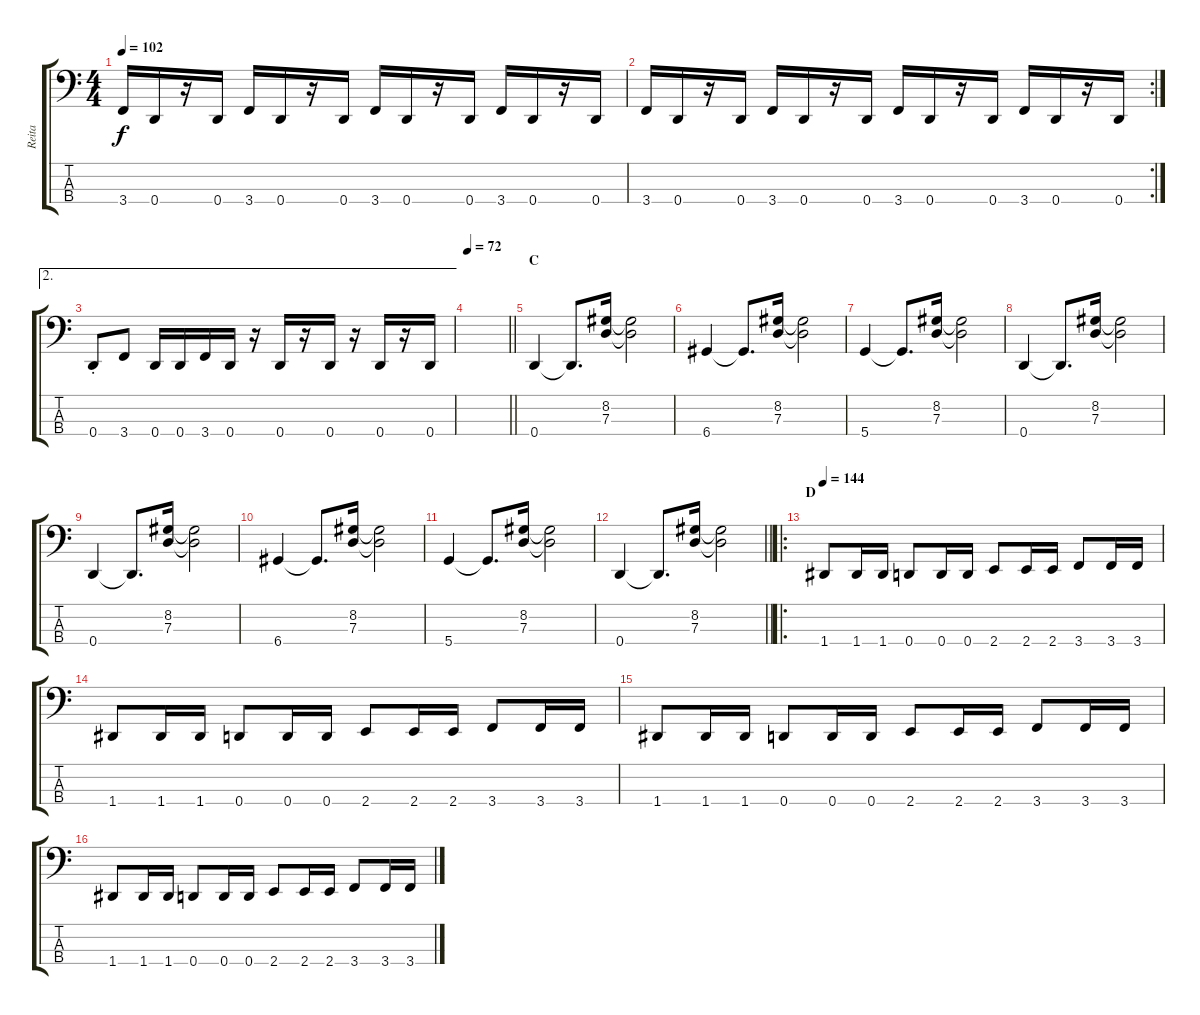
\track ("Reita" "Reita") {instrument electricbasspick}
\staff {score tabs}
\tuning (F2 C2 G1 D1) {hide}
\ts (4 4)
\tempo 102
\clef f4
\ks c
3.4.16{dy f} 0.4.16 r.16 0.4.16 3.4.16 0.4.16 r.16 0.4.16 3.4.16 0.4.16 r.16 0.4.16 3.4.16 0.4.16 r.16 0.4.16 |
\rc 2
3.4.16 0.4.16 r.16 0.4.16 3.4.16 0.4.16 r.16 0.4.16 3.4.16 0.4.16 r.16 0.4.16 3.4.16 0.4.16 r.16 0.4.16 |
\ae 2
0.4{st}.8 3.4.8 0.4.16 0.4.16 3.4.16 0.4.16 r.16 0.4.16 r.16 0.4.16 r.16 0.4.16 r.16 0.4.16 |
\tempo 72
\barLineRight lightlight
|
\section ("" "C")
0.4.4 0.4{t}.8{d} (8.2 7.3).16 (8.2{t} 7.3{t}).2 |
6.4.4 6.4{t}.8{d} (8.2 7.3).16 (8.2{t} 7.3{t}).2 |
5.4.4 5.4{t}.8{d} (8.2 7.3).16 (8.2{t} 7.3{t}).2 |
0.4.4 0.4{t}.8{d} (8.2 7.3).16 (8.2{t} 7.3{t}).2 |
0.4.4 0.4{t}.8{d} (8.2 7.3).16 (8.2{t} 7.3{t}).2 |
6.4.4 6.4{t}.8{d} (8.2 7.3).16 (8.2{t} 7.3{t}).2 |
5.4.4 5.4{t}.8{d} (8.2 7.3).16 (8.2{t} 7.3{t}).2 |
\barLineRight lightlight
0.4.4 0.4{t}.8{d} (8.2 7.3).16 (8.2{t} 7.3{t}).2 |
\ro
\section ("" "D")
\tempo 144
1.4.8 1.4.16 1.4.16 0.4.8 0.4.16 0.4.16 2.4.8 2.4.16 2.4.16 3.4.8 3.4.16 3.4.16 |
1.4.8 1.4.16 1.4.16 0.4.8 0.4.16 0.4.16 2.4.8 2.4.16 2.4.16 3.4.8 3.4.16 3.4.16 |
1.4.8 1.4.16 1.4.16 0.4.8 0.4.16 0.4.16 2.4.8 2.4.16 2.4.16 3.4.8 3.4.16 3.4.16 |
1.4.8 1.4.16 1.4.16 0.4.8 0.4.16 0.4.16 2.4.8 2.4.16 2.4.16 3.4.8 3.4.16 3.4.16
